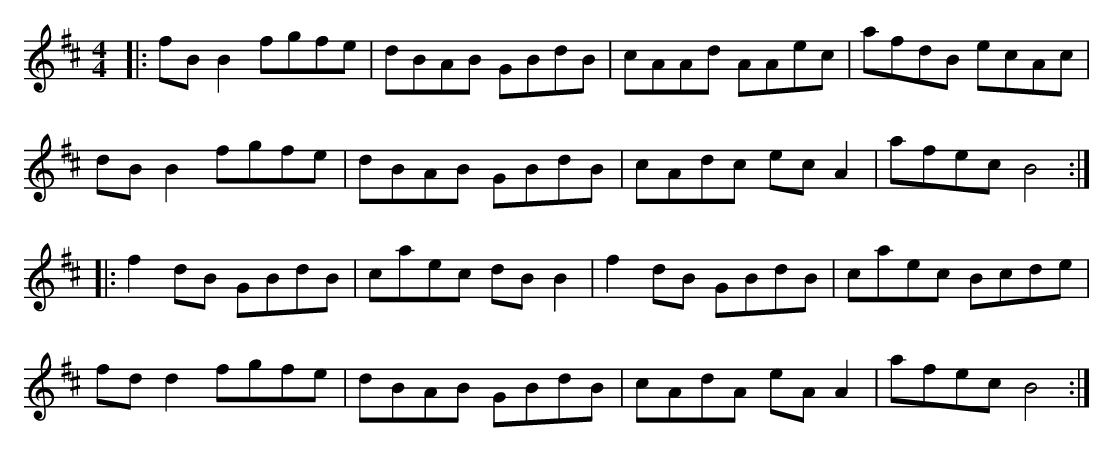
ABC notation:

X:1
M:4/4
K:Bmin
|:fBB2 fgfe|dBAB GBdB|cAAd AAec|afdB ecAc|
dBB2 fgfe|dBAB GBdB|cAdc ecA2|afec B4:|
|:f2dB GBdB|caec dBB2|f2dB GBdB|caec Bcde|
fdd2 fgfe|dBAB GBdB|cAdA eAA2|afec B4:|
